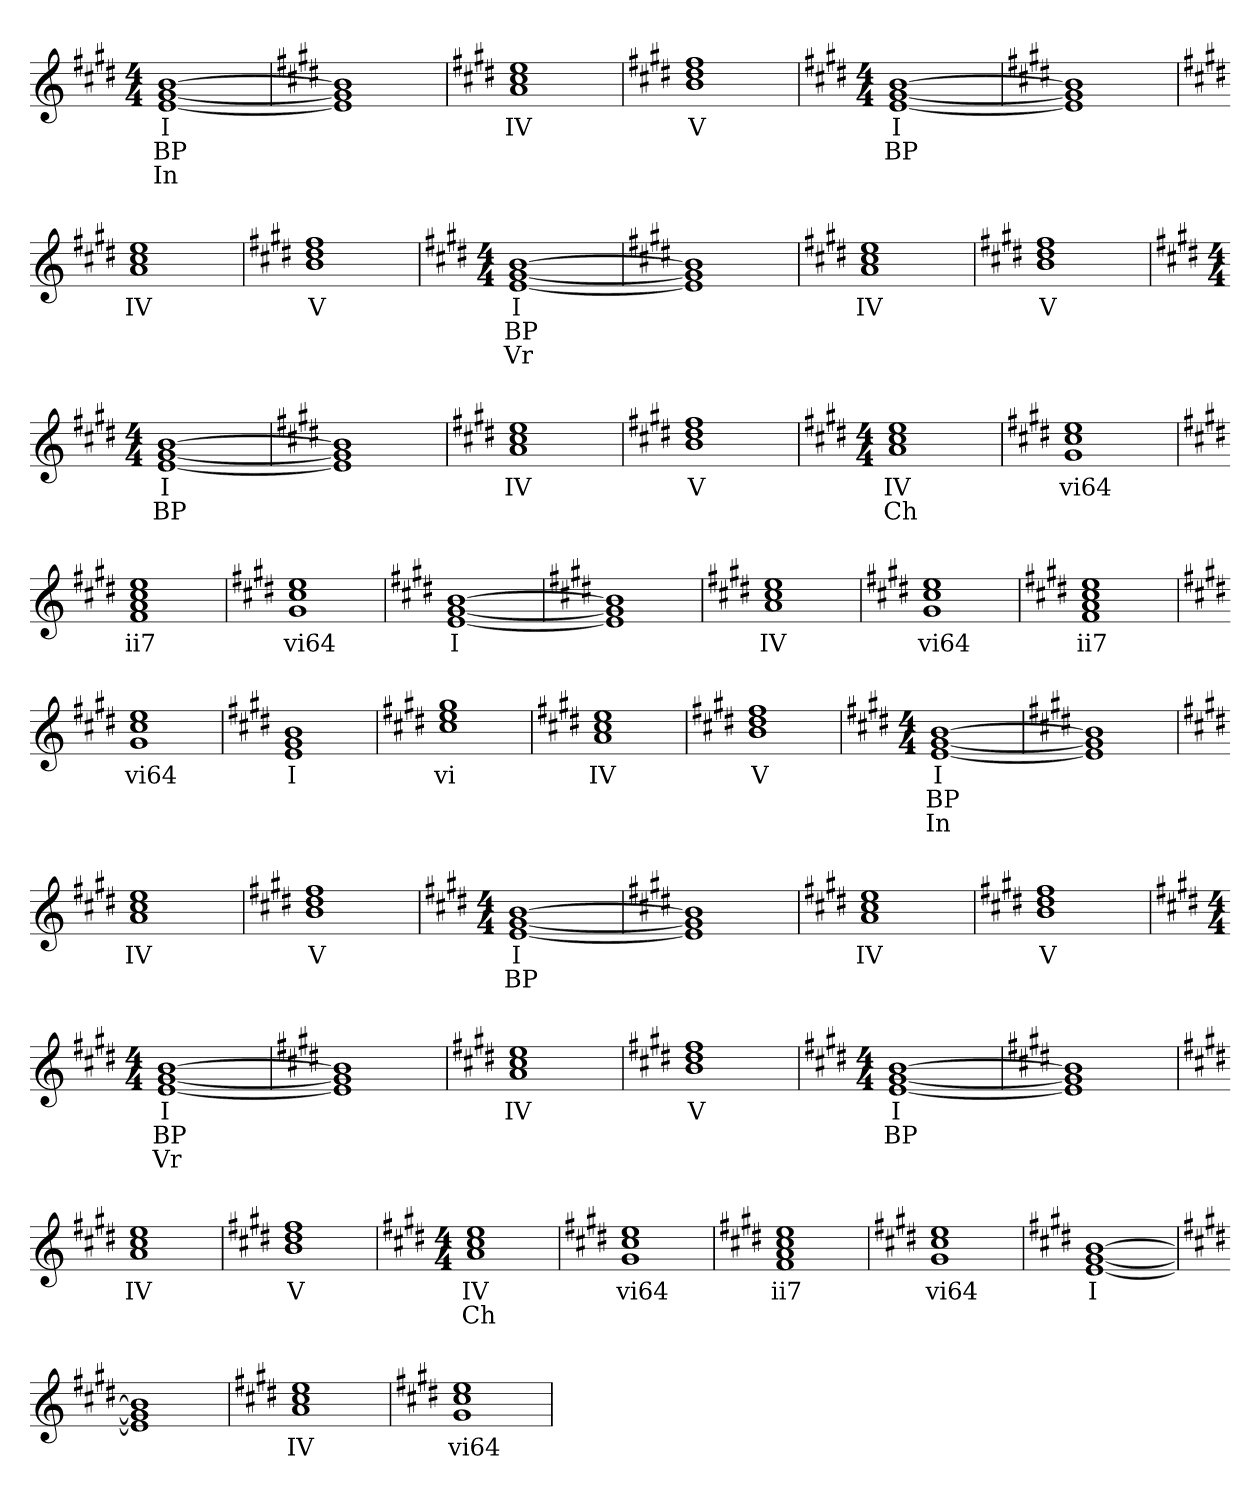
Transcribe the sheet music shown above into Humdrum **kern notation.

**kern	**text	**text	**text
*part1	*part1	*part1	*part1
*staff1	*staff1	*staff1	*staff1
*k[f#c#g#d#]	*	*	*
*E:	*	*	*
*M4/4	*	*	*
=	=	=	=
[1e [1g# [1b	I	BP	In
=	=	=	=
*k[f#c#g#d#]	*	*	*
*E:	*	*	*
1e] 1g#] 1b]	.	.	.
=	=	=	=
*k[f#c#g#d#]	*	*	*
*E:	*	*	*
1a 1cc# 1ee	IV	.	.
=	=	=	=
*k[f#c#g#d#]	*	*	*
*E:	*	*	*
1b 1dd# 1ff#	V	.	.
=	=	=	=
*k[f#c#g#d#]	*	*	*
*E:	*	*	*
*M4/4	*	*	*
[1e [1g# [1b	I	BP	.
=	=	=	=
*k[f#c#g#d#]	*	*	*
*E:	*	*	*
1e] 1g#] 1b]	.	.	.
=	=	=	=
*k[f#c#g#d#]	*	*	*
*E:	*	*	*
1a 1cc# 1ee	IV	.	.
=	=	=	=
*k[f#c#g#d#]	*	*	*
*E:	*	*	*
1b 1dd# 1ff#	V	.	.
=	=	=	=
*k[f#c#g#d#]	*	*	*
*E:	*	*	*
*M4/4	*	*	*
[1e [1g# [1b	I	BP	Vr
=	=	=	=
*k[f#c#g#d#]	*	*	*
*E:	*	*	*
1e] 1g#] 1b]	.	.	.
=	=	=	=
*k[f#c#g#d#]	*	*	*
*E:	*	*	*
1a 1cc# 1ee	IV	.	.
=	=	=	=
*k[f#c#g#d#]	*	*	*
*E:	*	*	*
1b 1dd# 1ff#	V	.	.
=	=	=	=
*k[f#c#g#d#]	*	*	*
*E:	*	*	*
*M4/4	*	*	*
[1e [1g# [1b	I	BP	.
=	=	=	=
*k[f#c#g#d#]	*	*	*
*E:	*	*	*
1e] 1g#] 1b]	.	.	.
=	=	=	=
*k[f#c#g#d#]	*	*	*
*E:	*	*	*
1a 1cc# 1ee	IV	.	.
=	=	=	=
*k[f#c#g#d#]	*	*	*
*E:	*	*	*
1b 1dd# 1ff#	V	.	.
=	=	=	=
*k[f#c#g#d#]	*	*	*
*E:	*	*	*
*M4/4	*	*	*
1a 1cc# 1ee	IV	Ch	.
=	=	=	=
*k[f#c#g#d#]	*	*	*
*E:	*	*	*
1g# 1cc# 1ee	vi64	.	.
=	=	=	=
*k[f#c#g#d#]	*	*	*
*E:	*	*	*
1f# 1a 1cc# 1ee	ii7	.	.
=	=	=	=
*k[f#c#g#d#]	*	*	*
*E:	*	*	*
1g# 1cc# 1ee	vi64	.	.
=	=	=	=
*k[f#c#g#d#]	*	*	*
*E:	*	*	*
[1e [1g# [1b	I	.	.
=	=	=	=
*k[f#c#g#d#]	*	*	*
*E:	*	*	*
1e] 1g#] 1b]	.	.	.
=	=	=	=
*k[f#c#g#d#]	*	*	*
*E:	*	*	*
1a 1cc# 1ee	IV	.	.
=	=	=	=
*k[f#c#g#d#]	*	*	*
*E:	*	*	*
1g# 1cc# 1ee	vi64	.	.
=	=	=	=
*k[f#c#g#d#]	*	*	*
*E:	*	*	*
1f# 1a 1cc# 1ee	ii7	.	.
=	=	=	=
*k[f#c#g#d#]	*	*	*
*E:	*	*	*
1g# 1cc# 1ee	vi64	.	.
=	=	=	=
*k[f#c#g#d#]	*	*	*
*E:	*	*	*
1e 1g# 1b	I	.	.
=	=	=	=
*k[f#c#g#d#]	*	*	*
*E:	*	*	*
1cc# 1ee 1gg#	vi	.	.
=	=	=	=
*k[f#c#g#d#]	*	*	*
*E:	*	*	*
1a 1cc# 1ee	IV	.	.
=	=	=	=
*k[f#c#g#d#]	*	*	*
*E:	*	*	*
1b 1dd# 1ff#	V	.	.
=	=	=	=
*k[f#c#g#d#]	*	*	*
*E:	*	*	*
*M4/4	*	*	*
[1e [1g# [1b	I	BP	In
=	=	=	=
*k[f#c#g#d#]	*	*	*
*E:	*	*	*
1e] 1g#] 1b]	.	.	.
=	=	=	=
*k[f#c#g#d#]	*	*	*
*E:	*	*	*
1a 1cc# 1ee	IV	.	.
=	=	=	=
*k[f#c#g#d#]	*	*	*
*E:	*	*	*
1b 1dd# 1ff#	V	.	.
=	=	=	=
*k[f#c#g#d#]	*	*	*
*E:	*	*	*
*M4/4	*	*	*
[1e [1g# [1b	I	BP	.
=	=	=	=
*k[f#c#g#d#]	*	*	*
*E:	*	*	*
1e] 1g#] 1b]	.	.	.
=	=	=	=
*k[f#c#g#d#]	*	*	*
*E:	*	*	*
1a 1cc# 1ee	IV	.	.
=	=	=	=
*k[f#c#g#d#]	*	*	*
*E:	*	*	*
1b 1dd# 1ff#	V	.	.
=	=	=	=
*k[f#c#g#d#]	*	*	*
*E:	*	*	*
*M4/4	*	*	*
[1e [1g# [1b	I	BP	Vr
=	=	=	=
*k[f#c#g#d#]	*	*	*
*E:	*	*	*
1e] 1g#] 1b]	.	.	.
=	=	=	=
*k[f#c#g#d#]	*	*	*
*E:	*	*	*
1a 1cc# 1ee	IV	.	.
=	=	=	=
*k[f#c#g#d#]	*	*	*
*E:	*	*	*
1b 1dd# 1ff#	V	.	.
=	=	=	=
*k[f#c#g#d#]	*	*	*
*E:	*	*	*
*M4/4	*	*	*
[1e [1g# [1b	I	BP	.
=	=	=	=
*k[f#c#g#d#]	*	*	*
*E:	*	*	*
1e] 1g#] 1b]	.	.	.
=	=	=	=
*k[f#c#g#d#]	*	*	*
*E:	*	*	*
1a 1cc# 1ee	IV	.	.
=	=	=	=
*k[f#c#g#d#]	*	*	*
*E:	*	*	*
1b 1dd# 1ff#	V	.	.
=	=	=	=
*k[f#c#g#d#]	*	*	*
*E:	*	*	*
*M4/4	*	*	*
1a 1cc# 1ee	IV	Ch	.
=	=	=	=
*k[f#c#g#d#]	*	*	*
*E:	*	*	*
1g# 1cc# 1ee	vi64	.	.
=	=	=	=
*k[f#c#g#d#]	*	*	*
*E:	*	*	*
1f# 1a 1cc# 1ee	ii7	.	.
=	=	=	=
*k[f#c#g#d#]	*	*	*
*E:	*	*	*
1g# 1cc# 1ee	vi64	.	.
=	=	=	=
*k[f#c#g#d#]	*	*	*
*E:	*	*	*
[1e [1g# [1b	I	.	.
=	=	=	=
*k[f#c#g#d#]	*	*	*
*E:	*	*	*
1e] 1g#] 1b]	.	.	.
=	=	=	=
*k[f#c#g#d#]	*	*	*
*E:	*	*	*
1a 1cc# 1ee	IV	.	.
=	=	=	=
*k[f#c#g#d#]	*	*	*
*E:	*	*	*
1g# 1cc# 1ee	vi64	.	.
=	=	=	=
*-	*-	*-	*-
